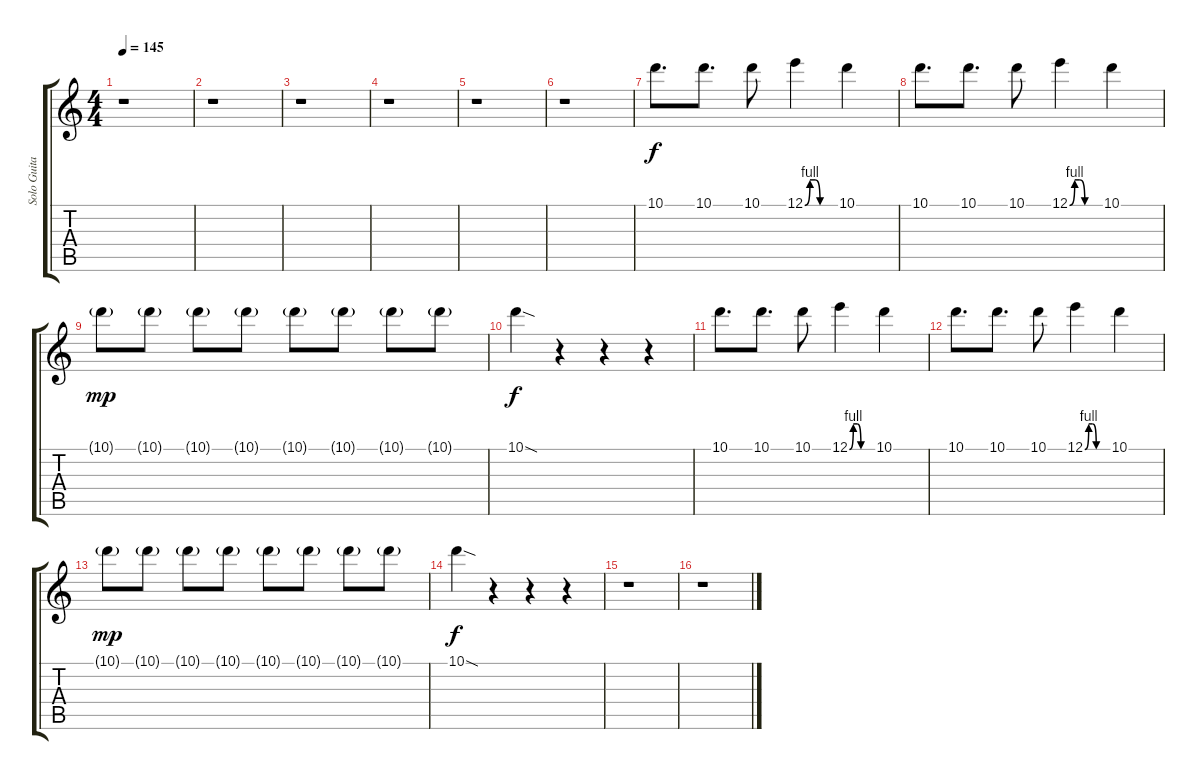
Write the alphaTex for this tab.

\track ("Solo Guitar" "Solo Guita") {instrument distortionguitar}
\staff {score tabs}
\tuning (E4 B3 G3 D3 A2 E2) {hide}
\ts (4 4)
\tempo 145
\clef g2
\ks c
r.1{dy f} |
r.1 |
r.1 |
r.1 |
r.1 |
r.1 |
10.1.8{d} 10.1.8{d} 10.1.8 12.1{be (custom 0 0 10 4 20 4 30 0 60 0)}.4 10.1.4 |
10.1.8{d} 10.1.8{d} 10.1.8 12.1{be (custom 0 0 10 4 20 4 30 0 60 0)}.4 10.1.4 |
10.1{g}.8{dy mp} 10.1{g}.8 10.1{g}.8 10.1{g}.8 10.1{g}.8 10.1{g}.8 10.1{g}.8 10.1{g}.8 |
10.1{sod}.4{dy f} r.4 r.4 r.4 |
10.1.8{d} 10.1.8{d} 10.1.8 12.1{be (custom 0 0 10 4 20 4 30 0 60 0)}.4 10.1.4 |
10.1.8{d} 10.1.8{d} 10.1.8 12.1{be (custom 0 0 10 4 20 4 30 0 60 0)}.4 10.1.4 |
10.1{g}.8{dy mp} 10.1{g}.8 10.1{g}.8 10.1{g}.8 10.1{g}.8 10.1{g}.8 10.1{g}.8 10.1{g}.8 |
10.1{sod}.4{dy f} r.4 r.4 r.4 |
r.1 |
r.1
